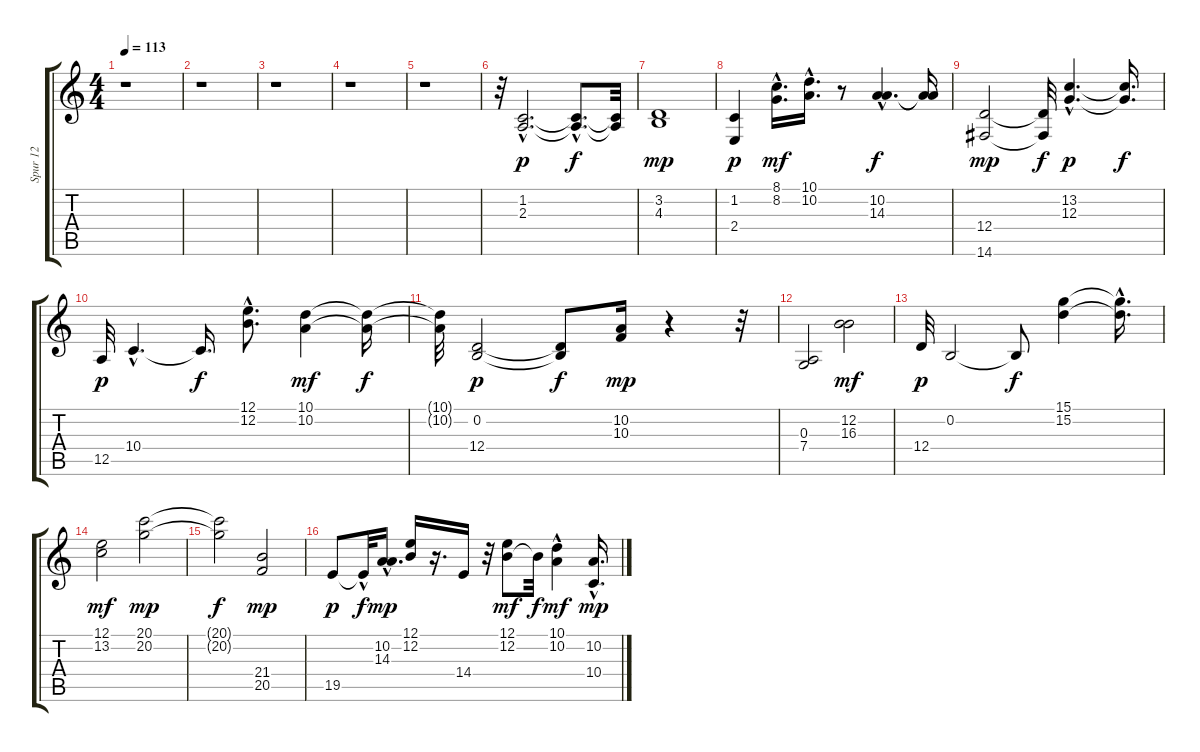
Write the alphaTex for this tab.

\track ("Spur 12" "Spur 12") {instrument vibraphone}
\staff {score tabs}
\tuning (E4 B3 G3 D3 A2 E2) {hide}
\ts (4 4)
\tempo 113
\clef g2
\ks c
r.1{dy p} |
r.1 |
r.1 |
r.1 |
r.1 |
r.32 (1.2{hac} 2.3{hac}).2{d} (1.2{hac t} 2.3{hac t}).8{d dy f} (1.2{t} 2.3{t}).32 |
(3.2 4.3).1{dy mp} |
(1.2 2.4).4{dy p} (8.1{hac} 8.2{hac}).16{d dy mf} (10.1{hac} 10.2).16{d} r.8 (10.2{hac} 14.3{hac}).4{d dy f} (10.2{t} 14.3{t}).16 |
(12.4 14.6).2{dy mp} (12.4{t} 14.6{t}).32{dy f} (13.2{hac} 12.3{hac}).4{d dy p} (13.2{t} 12.3{t}).16{d dy f} |
12.5.32{dy p} 10.4{hac}.4{d} 10.4{t}.16{d dy f} (12.1 12.2{hac}).8{d} (10.1 10.2).4{dy mf} (10.1{t} 10.2{t}).16{dy f} |
(10.1{t} 10.2{t}).32 (0.2 12.4).2{dy p} (0.2{t} 12.4{t}).8{dy f} (10.2 10.3).16{dy mp} r.4 r.32 |
(0.3 7.4).2 (12.2 16.3).2{dy mf} |
12.4.32{dy p} 0.2.2 0.2{t}.8{dy f} (15.1 15.2).4 (15.1{hac t} 15.2{hac t}).16{d} |
(12.1 13.2).2{dy mf} (20.1 20.2).2{dy mp} |
(20.1{t} 20.2{t}).2{dy f} (21.4 20.5).2{dy mp} |
19.5.8{dy p} 19.5{hac t}.32{dy f} (10.2{hac} 14.3).16{d dy mp} (12.1 12.2).16 r.16{d} 14.4.16 r.32 (12.1 12.2).8{dy mf} 12.2{t}.32{dy f} (10.1 10.2{hac}).4{dy mf} (10.2{hac} 10.4{hac}).16{d dy mp}
